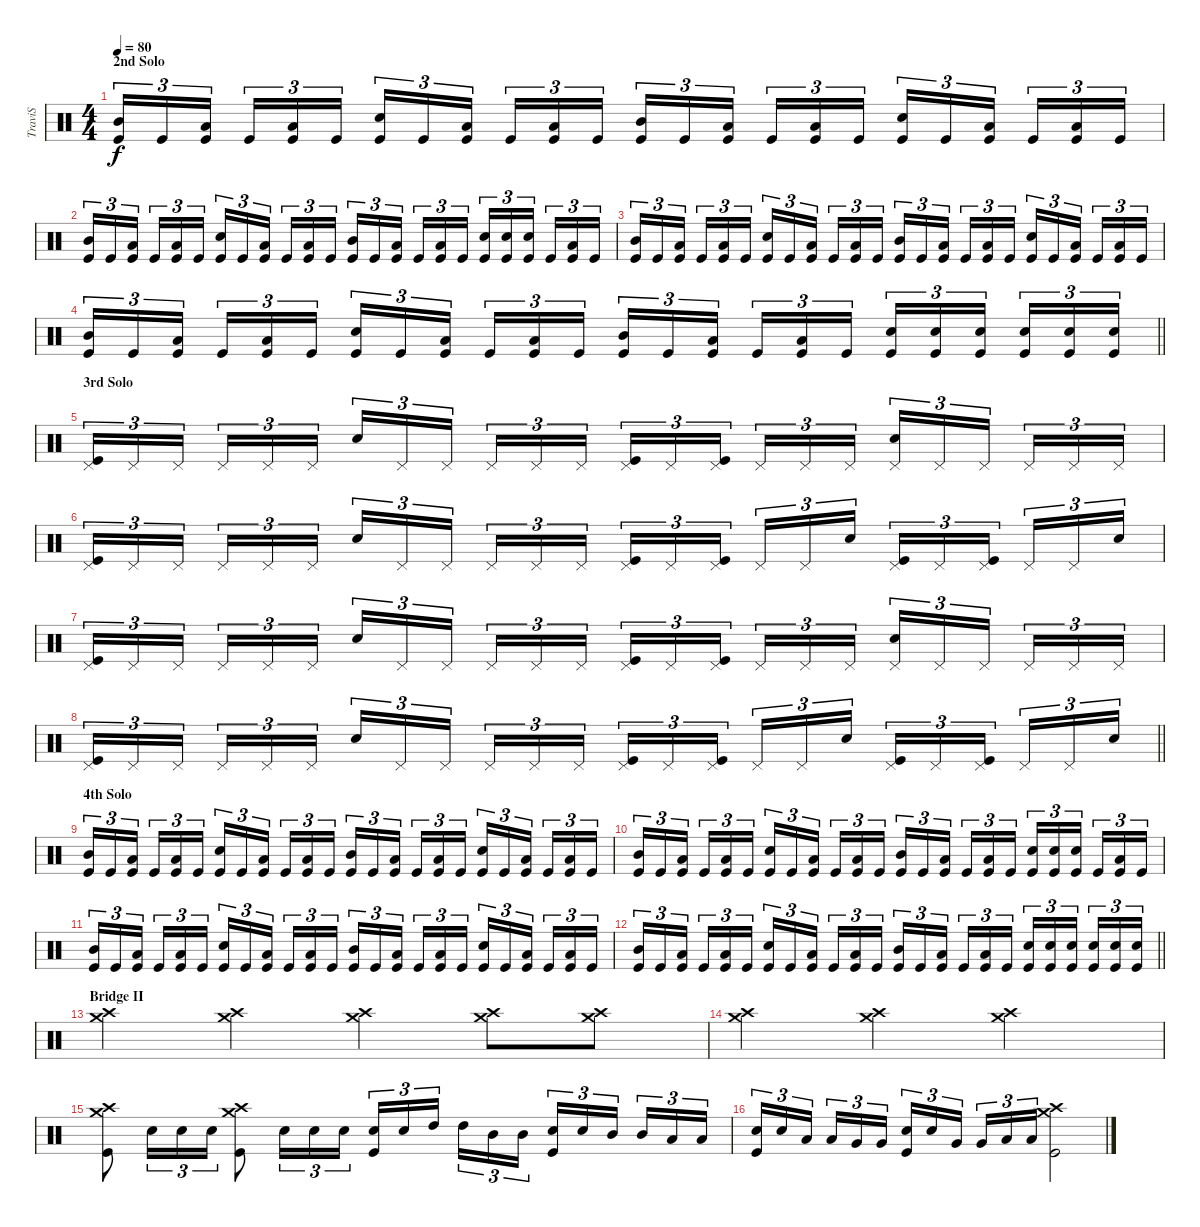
\track ("TraviS" "TraviS") {instrument percussion}
\staff {score}
\articulation defaults
\ts (4 4)
\section ("" "2nd Solo")
\tempo 80
\clef neutral
\ks c
("Mid Tom (hit)" "Kick (hit)").16{tu (3 2) dy f} "Kick (hit)".16{tu (3 2)} ("Low Tom (hit)" "Kick (hit)").16{tu (3 2) beam splitsecondary} "Kick (hit)".16{tu (3 2)} ("Low Floor Tom (hit)" "Kick (hit)").16{tu (3 2)} "Kick (hit)".16{tu (3 2)} ("Snare (hit) 2" "Kick (hit)").16{tu (3 2)} "Kick (hit)".16{tu (3 2)} ("Low Tom (hit)" "Kick (hit)").16{tu (3 2) beam splitsecondary} "Kick (hit)".16{tu (3 2)} ("Low Floor Tom (hit)" "Kick (hit)").16{tu (3 2)} "Kick (hit)".16{tu (3 2)} ("Mid Tom (hit)" "Kick (hit)").16{tu (3 2)} "Kick (hit)".16{tu (3 2)} ("Low Tom (hit)" "Kick (hit)").16{tu (3 2) beam splitsecondary} "Kick (hit)".16{tu (3 2)} ("Low Floor Tom (hit)" "Kick (hit)").16{tu (3 2)} "Kick (hit)".16{tu (3 2)} ("Snare (hit) 2" "Kick (hit)").16{tu (3 2)} "Kick (hit)".16{tu (3 2)} ("Low Tom (hit)" "Kick (hit)").16{tu (3 2) beam splitsecondary} "Kick (hit)".16{tu (3 2)} ("Low Floor Tom (hit)" "Kick (hit)").16{tu (3 2)} "Kick (hit)".16{tu (3 2)} |
("Mid Tom (hit)" "Kick (hit)").16{tu (3 2)} "Kick (hit)".16{tu (3 2)} ("Low Tom (hit)" "Kick (hit)").16{tu (3 2) beam splitsecondary} "Kick (hit)".16{tu (3 2)} ("Low Floor Tom (hit)" "Kick (hit)").16{tu (3 2)} "Kick (hit)".16{tu (3 2)} ("Snare (hit) 2" "Kick (hit)").16{tu (3 2)} "Kick (hit)".16{tu (3 2)} ("Low Tom (hit)" "Kick (hit)").16{tu (3 2) beam splitsecondary} "Kick (hit)".16{tu (3 2)} ("Low Floor Tom (hit)" "Kick (hit)").16{tu (3 2)} "Kick (hit)".16{tu (3 2)} ("Mid Tom (hit)" "Kick (hit)").16{tu (3 2)} "Kick (hit)".16{tu (3 2)} ("Low Tom (hit)" "Kick (hit)").16{tu (3 2) beam splitsecondary} "Kick (hit)".16{tu (3 2)} ("Low Floor Tom (hit)" "Kick (hit)").16{tu (3 2)} "Kick (hit)".16{tu (3 2)} ("Snare (hit) 2" "Kick (hit)").16{tu (3 2)} ("Snare (hit) 2" "Kick (hit)").16{tu (3 2)} ("Snare (hit) 2" "Kick (hit)").16{tu (3 2) beam splitsecondary} "Kick (hit)".16{tu (3 2)} ("Low Floor Tom (hit)" "Kick (hit)").16{tu (3 2)} "Kick (hit)".16{tu (3 2)} |
("Mid Tom (hit)" "Kick (hit)").16{tu (3 2)} "Kick (hit)".16{tu (3 2)} ("Low Tom (hit)" "Kick (hit)").16{tu (3 2) beam splitsecondary} "Kick (hit)".16{tu (3 2)} ("Low Floor Tom (hit)" "Kick (hit)").16{tu (3 2)} "Kick (hit)".16{tu (3 2)} ("Snare (hit) 2" "Kick (hit)").16{tu (3 2)} "Kick (hit)".16{tu (3 2)} ("Low Tom (hit)" "Kick (hit)").16{tu (3 2) beam splitsecondary} "Kick (hit)".16{tu (3 2)} ("Low Floor Tom (hit)" "Kick (hit)").16{tu (3 2)} "Kick (hit)".16{tu (3 2)} ("Mid Tom (hit)" "Kick (hit)").16{tu (3 2)} "Kick (hit)".16{tu (3 2)} ("Low Tom (hit)" "Kick (hit)").16{tu (3 2) beam splitsecondary} "Kick (hit)".16{tu (3 2)} ("Low Floor Tom (hit)" "Kick (hit)").16{tu (3 2)} "Kick (hit)".16{tu (3 2)} ("Snare (hit) 2" "Kick (hit)").16{tu (3 2)} "Kick (hit)".16{tu (3 2)} ("Low Tom (hit)" "Kick (hit)").16{tu (3 2) beam splitsecondary} "Kick (hit)".16{tu (3 2)} ("Low Floor Tom (hit)" "Kick (hit)").16{tu (3 2)} "Kick (hit)".16{tu (3 2)} |
\barLineRight lightlight
("Mid Tom (hit)" "Kick (hit)").16{tu (3 2)} "Kick (hit)".16{tu (3 2)} ("Low Tom (hit)" "Kick (hit)").16{tu (3 2) beam splitsecondary} "Kick (hit)".16{tu (3 2)} ("Low Floor Tom (hit)" "Kick (hit)").16{tu (3 2)} "Kick (hit)".16{tu (3 2)} ("Snare (hit) 2" "Kick (hit)").16{tu (3 2)} "Kick (hit)".16{tu (3 2)} ("Low Tom (hit)" "Kick (hit)").16{tu (3 2) beam splitsecondary} "Kick (hit)".16{tu (3 2)} ("Low Floor Tom (hit)" "Kick (hit)").16{tu (3 2)} "Kick (hit)".16{tu (3 2)} ("Mid Tom (hit)" "Kick (hit)").16{tu (3 2)} "Kick (hit)".16{tu (3 2)} ("Low Tom (hit)" "Kick (hit)").16{tu (3 2) beam splitsecondary} "Kick (hit)".16{tu (3 2)} ("Low Floor Tom (hit)" "Kick (hit)").16{tu (3 2)} "Kick (hit)".16{tu (3 2)} ("Snare (hit) 2" "Kick (hit)").16{tu (3 2)} ("Snare (hit) 2" "Kick (hit)").16{tu (3 2)} ("Snare (hit) 2" "Kick (hit)").16{tu (3 2) beam splitsecondary} ("Snare (hit) 2" "Kick (hit)").16{tu (3 2)} ("Snare (hit) 2" "Kick (hit)").16{tu (3 2)} ("Snare (hit) 2" "Kick (hit)").16{tu (3 2)} |
\section ("" "3rd Solo")
("Pedal Hi-Hat (hit)" "Kick (hit)").16{tu (3 2)} "Pedal Hi-Hat (hit)".16{tu (3 2)} "Pedal Hi-Hat (hit)".16{tu (3 2) beam splitsecondary} "Pedal Hi-Hat (hit)".16{tu (3 2)} "Pedal Hi-Hat (hit)".16{tu (3 2)} "Pedal Hi-Hat (hit)".16{tu (3 2)} "Snare (hit) 2".16{tu (3 2)} "Pedal Hi-Hat (hit)".16{tu (3 2)} "Pedal Hi-Hat (hit)".16{tu (3 2) beam splitsecondary} "Pedal Hi-Hat (hit)".16{tu (3 2)} "Pedal Hi-Hat (hit)".16{tu (3 2)} "Pedal Hi-Hat (hit)".16{tu (3 2)} ("Pedal Hi-Hat (hit)" "Kick (hit)").16{tu (3 2)} "Pedal Hi-Hat (hit)".16{tu (3 2)} ("Pedal Hi-Hat (hit)" "Kick (hit)").16{tu (3 2) beam splitsecondary} "Pedal Hi-Hat (hit)".16{tu (3 2)} "Pedal Hi-Hat (hit)".16{tu (3 2)} "Pedal Hi-Hat (hit)".16{tu (3 2)} ("Pedal Hi-Hat (hit)" "Snare (hit) 2").16{tu (3 2)} "Pedal Hi-Hat (hit)".16{tu (3 2)} "Pedal Hi-Hat (hit)".16{tu (3 2) beam splitsecondary} "Pedal Hi-Hat (hit)".16{tu (3 2)} "Pedal Hi-Hat (hit)".16{tu (3 2)} "Pedal Hi-Hat (hit)".16{tu (3 2)} |
("Pedal Hi-Hat (hit)" "Kick (hit)").16{tu (3 2)} "Pedal Hi-Hat (hit)".16{tu (3 2)} "Pedal Hi-Hat (hit)".16{tu (3 2) beam splitsecondary} "Pedal Hi-Hat (hit)".16{tu (3 2)} "Pedal Hi-Hat (hit)".16{tu (3 2)} "Pedal Hi-Hat (hit)".16{tu (3 2)} "Snare (hit) 2".16{tu (3 2)} "Pedal Hi-Hat (hit)".16{tu (3 2)} "Pedal Hi-Hat (hit)".16{tu (3 2) beam splitsecondary} "Pedal Hi-Hat (hit)".16{tu (3 2)} "Pedal Hi-Hat (hit)".16{tu (3 2)} "Pedal Hi-Hat (hit)".16{tu (3 2)} ("Pedal Hi-Hat (hit)" "Kick (hit)").16{tu (3 2)} "Pedal Hi-Hat (hit)".16{tu (3 2)} ("Pedal Hi-Hat (hit)" "Kick (hit)").16{tu (3 2) beam splitsecondary} "Pedal Hi-Hat (hit)".16{tu (3 2)} "Pedal Hi-Hat (hit)".16{tu (3 2)} "Snare (hit) 2".16{tu (3 2)} ("Pedal Hi-Hat (hit)" "Kick (hit)").16{tu (3 2)} "Pedal Hi-Hat (hit)".16{tu (3 2)} ("Pedal Hi-Hat (hit)" "Kick (hit)").16{tu (3 2) beam splitsecondary} "Pedal Hi-Hat (hit)".16{tu (3 2)} "Pedal Hi-Hat (hit)".16{tu (3 2)} "Snare (hit) 2".16{tu (3 2)} |
("Pedal Hi-Hat (hit)" "Kick (hit)").16{tu (3 2)} "Pedal Hi-Hat (hit)".16{tu (3 2)} "Pedal Hi-Hat (hit)".16{tu (3 2) beam splitsecondary} "Pedal Hi-Hat (hit)".16{tu (3 2)} "Pedal Hi-Hat (hit)".16{tu (3 2)} "Pedal Hi-Hat (hit)".16{tu (3 2)} "Snare (hit) 2".16{tu (3 2)} "Pedal Hi-Hat (hit)".16{tu (3 2)} "Pedal Hi-Hat (hit)".16{tu (3 2) beam splitsecondary} "Pedal Hi-Hat (hit)".16{tu (3 2)} "Pedal Hi-Hat (hit)".16{tu (3 2)} "Pedal Hi-Hat (hit)".16{tu (3 2)} ("Pedal Hi-Hat (hit)" "Kick (hit)").16{tu (3 2)} "Pedal Hi-Hat (hit)".16{tu (3 2)} ("Pedal Hi-Hat (hit)" "Kick (hit)").16{tu (3 2) beam splitsecondary} "Pedal Hi-Hat (hit)".16{tu (3 2)} "Pedal Hi-Hat (hit)".16{tu (3 2)} "Pedal Hi-Hat (hit)".16{tu (3 2)} ("Pedal Hi-Hat (hit)" "Snare (hit) 2").16{tu (3 2)} "Pedal Hi-Hat (hit)".16{tu (3 2)} "Pedal Hi-Hat (hit)".16{tu (3 2) beam splitsecondary} "Pedal Hi-Hat (hit)".16{tu (3 2)} "Pedal Hi-Hat (hit)".16{tu (3 2)} "Pedal Hi-Hat (hit)".16{tu (3 2)} |
\barLineRight lightlight
("Pedal Hi-Hat (hit)" "Kick (hit)").16{tu (3 2)} "Pedal Hi-Hat (hit)".16{tu (3 2)} "Pedal Hi-Hat (hit)".16{tu (3 2) beam splitsecondary} "Pedal Hi-Hat (hit)".16{tu (3 2)} "Pedal Hi-Hat (hit)".16{tu (3 2)} "Pedal Hi-Hat (hit)".16{tu (3 2)} "Snare (hit) 2".16{tu (3 2)} "Pedal Hi-Hat (hit)".16{tu (3 2)} "Pedal Hi-Hat (hit)".16{tu (3 2) beam splitsecondary} "Pedal Hi-Hat (hit)".16{tu (3 2)} "Pedal Hi-Hat (hit)".16{tu (3 2)} "Pedal Hi-Hat (hit)".16{tu (3 2)} ("Pedal Hi-Hat (hit)" "Kick (hit)").16{tu (3 2)} "Pedal Hi-Hat (hit)".16{tu (3 2)} ("Pedal Hi-Hat (hit)" "Kick (hit)").16{tu (3 2) beam splitsecondary} "Pedal Hi-Hat (hit)".16{tu (3 2)} "Pedal Hi-Hat (hit)".16{tu (3 2)} "Snare (hit) 2".16{tu (3 2)} ("Pedal Hi-Hat (hit)" "Kick (hit)").16{tu (3 2)} "Pedal Hi-Hat (hit)".16{tu (3 2)} ("Pedal Hi-Hat (hit)" "Kick (hit)").16{tu (3 2) beam splitsecondary} "Pedal Hi-Hat (hit)".16{tu (3 2)} "Pedal Hi-Hat (hit)".16{tu (3 2)} "Snare (hit) 2".16{tu (3 2)} |
\section ("" "4th Solo")
("Mid Tom (hit)" "Kick (hit)").16{tu (3 2)} "Kick (hit)".16{tu (3 2)} ("Low Tom (hit)" "Kick (hit)").16{tu (3 2) beam splitsecondary} "Kick (hit)".16{tu (3 2)} ("Low Floor Tom (hit)" "Kick (hit)").16{tu (3 2)} "Kick (hit)".16{tu (3 2)} ("Snare (hit) 2" "Kick (hit)").16{tu (3 2)} "Kick (hit)".16{tu (3 2)} ("Low Tom (hit)" "Kick (hit)").16{tu (3 2) beam splitsecondary} "Kick (hit)".16{tu (3 2)} ("Low Floor Tom (hit)" "Kick (hit)").16{tu (3 2)} "Kick (hit)".16{tu (3 2)} ("Mid Tom (hit)" "Kick (hit)").16{tu (3 2)} "Kick (hit)".16{tu (3 2)} ("Low Tom (hit)" "Kick (hit)").16{tu (3 2) beam splitsecondary} "Kick (hit)".16{tu (3 2)} ("Low Floor Tom (hit)" "Kick (hit)").16{tu (3 2)} "Kick (hit)".16{tu (3 2)} ("Snare (hit) 2" "Kick (hit)").16{tu (3 2)} "Kick (hit)".16{tu (3 2)} ("Low Tom (hit)" "Kick (hit)").16{tu (3 2) beam splitsecondary} "Kick (hit)".16{tu (3 2)} ("Low Floor Tom (hit)" "Kick (hit)").16{tu (3 2)} "Kick (hit)".16{tu (3 2)} |
("Mid Tom (hit)" "Kick (hit)").16{tu (3 2)} "Kick (hit)".16{tu (3 2)} ("Low Tom (hit)" "Kick (hit)").16{tu (3 2) beam splitsecondary} "Kick (hit)".16{tu (3 2)} ("Low Floor Tom (hit)" "Kick (hit)").16{tu (3 2)} "Kick (hit)".16{tu (3 2)} ("Snare (hit) 2" "Kick (hit)").16{tu (3 2)} "Kick (hit)".16{tu (3 2)} ("Low Tom (hit)" "Kick (hit)").16{tu (3 2) beam splitsecondary} "Kick (hit)".16{tu (3 2)} ("Low Floor Tom (hit)" "Kick (hit)").16{tu (3 2)} "Kick (hit)".16{tu (3 2)} ("Mid Tom (hit)" "Kick (hit)").16{tu (3 2)} "Kick (hit)".16{tu (3 2)} ("Low Tom (hit)" "Kick (hit)").16{tu (3 2) beam splitsecondary} "Kick (hit)".16{tu (3 2)} ("Low Floor Tom (hit)" "Kick (hit)").16{tu (3 2)} "Kick (hit)".16{tu (3 2)} ("Snare (hit) 2" "Kick (hit)").16{tu (3 2)} ("Snare (hit) 2" "Kick (hit)").16{tu (3 2)} ("Snare (hit) 2" "Kick (hit)").16{tu (3 2) beam splitsecondary} "Kick (hit)".16{tu (3 2)} ("Low Floor Tom (hit)" "Kick (hit)").16{tu (3 2)} "Kick (hit)".16{tu (3 2)} |
("Mid Tom (hit)" "Kick (hit)").16{tu (3 2)} "Kick (hit)".16{tu (3 2)} ("Low Tom (hit)" "Kick (hit)").16{tu (3 2) beam splitsecondary} "Kick (hit)".16{tu (3 2)} ("Low Floor Tom (hit)" "Kick (hit)").16{tu (3 2)} "Kick (hit)".16{tu (3 2)} ("Snare (hit) 2" "Kick (hit)").16{tu (3 2)} "Kick (hit)".16{tu (3 2)} ("Low Tom (hit)" "Kick (hit)").16{tu (3 2) beam splitsecondary} "Kick (hit)".16{tu (3 2)} ("Low Floor Tom (hit)" "Kick (hit)").16{tu (3 2)} "Kick (hit)".16{tu (3 2)} ("Mid Tom (hit)" "Kick (hit)").16{tu (3 2)} "Kick (hit)".16{tu (3 2)} ("Low Tom (hit)" "Kick (hit)").16{tu (3 2) beam splitsecondary} "Kick (hit)".16{tu (3 2)} ("Low Floor Tom (hit)" "Kick (hit)").16{tu (3 2)} "Kick (hit)".16{tu (3 2)} ("Snare (hit) 2" "Kick (hit)").16{tu (3 2)} "Kick (hit)".16{tu (3 2)} ("Low Tom (hit)" "Kick (hit)").16{tu (3 2) beam splitsecondary} "Kick (hit)".16{tu (3 2)} ("Low Floor Tom (hit)" "Kick (hit)").16{tu (3 2)} "Kick (hit)".16{tu (3 2)} |
\barLineRight lightlight
("Mid Tom (hit)" "Kick (hit)").16{tu (3 2)} "Kick (hit)".16{tu (3 2)} ("Low Tom (hit)" "Kick (hit)").16{tu (3 2) beam splitsecondary} "Kick (hit)".16{tu (3 2)} ("Low Floor Tom (hit)" "Kick (hit)").16{tu (3 2)} "Kick (hit)".16{tu (3 2)} ("Snare (hit) 2" "Kick (hit)").16{tu (3 2)} "Kick (hit)".16{tu (3 2)} ("Low Tom (hit)" "Kick (hit)").16{tu (3 2) beam splitsecondary} "Kick (hit)".16{tu (3 2)} ("Low Floor Tom (hit)" "Kick (hit)").16{tu (3 2)} "Kick (hit)".16{tu (3 2)} ("Mid Tom (hit)" "Kick (hit)").16{tu (3 2)} "Kick (hit)".16{tu (3 2)} ("Low Tom (hit)" "Kick (hit)").16{tu (3 2) beam splitsecondary} "Kick (hit)".16{tu (3 2)} ("Low Floor Tom (hit)" "Kick (hit)").16{tu (3 2)} "Kick (hit)".16{tu (3 2)} ("Snare (hit) 2" "Kick (hit)").16{tu (3 2)} ("Snare (hit) 2" "Kick (hit)").16{tu (3 2)} ("Snare (hit) 2" "Kick (hit)").16{tu (3 2) beam splitsecondary} ("Snare (hit) 2" "Kick (hit)").16{tu (3 2)} ("Snare (hit) 2" "Kick (hit)").16{tu (3 2)} ("Snare (hit) 2" "Kick (hit)").16{tu (3 2)} |
\section ("" "Bridge II")
("Crash medium (hit)" "Crash high (hit)").4 ("Crash medium (hit)" "Crash high (hit)").4 ("Crash medium (hit)" "Crash high (hit)").4 ("Crash medium (hit)" "Crash high (hit)").8 ("Crash medium (hit)" "Crash high (hit)").8 |
("Crash medium (hit)" "Crash high (hit)").4 ("Crash medium (hit)" "Crash high (hit)").4 ("Crash medium (hit)" "Crash high (hit)").2 |
("Crash medium (hit)" "Crash high (hit)" "Kick (hit)").8 "Snare (hit) 2".16{tu (3 2)} "Snare (hit) 2".16{tu (3 2)} "Snare (hit) 2".16{tu (3 2)} ("Crash medium (hit)" "Crash high (hit)" "Kick (hit)").8 "Snare (hit) 2".16{tu (3 2)} "Snare (hit) 2".16{tu (3 2)} "Snare (hit) 2".16{tu (3 2)} ("Snare (hit) 2" "Kick (hit)").16{tu (3 2)} "Snare (hit) 2".16{tu (3 2)} "High Tom (hit)".16{tu (3 2) beam splitsecondary} "High Tom (hit)".16{tu (3 2)} "Mid Tom (hit)".16{tu (3 2)} "Mid Tom (hit)".16{tu (3 2)} ("Snare (hit) 2" "Kick (hit)").16{tu (3 2)} "Snare (hit) 2".16{tu (3 2)} "Mid Tom (hit)".16{tu (3 2) beam splitsecondary} "Mid Tom (hit)".16{tu (3 2)} "Low Tom (hit)".16{tu (3 2)} "Low Tom (hit)".16{tu (3 2)} |
("Snare (hit) 2" "Kick (hit)").16{tu (3 2)} "Snare (hit) 2".16{tu (3 2)} "Low Tom (hit)".16{tu (3 2) beam splitsecondary} "Low Tom (hit)".16{tu (3 2)} "Very Low Tom (hit)".16{tu (3 2)} "Very Low Tom (hit)".16{tu (3 2)} ("Snare (hit) 2" "Kick (hit)").16{tu (3 2)} "Snare (hit) 2".16{tu (3 2)} "Very Low Tom (hit)".16{tu (3 2) beam splitsecondary} "Very Low Tom (hit)".16{tu (3 2)} "Low Floor Tom (hit)".16{tu (3 2)} "Low Floor Tom (hit)".16{tu (3 2)} ("Crash medium (hit)" "Crash high (hit)" "Kick (hit)").2
